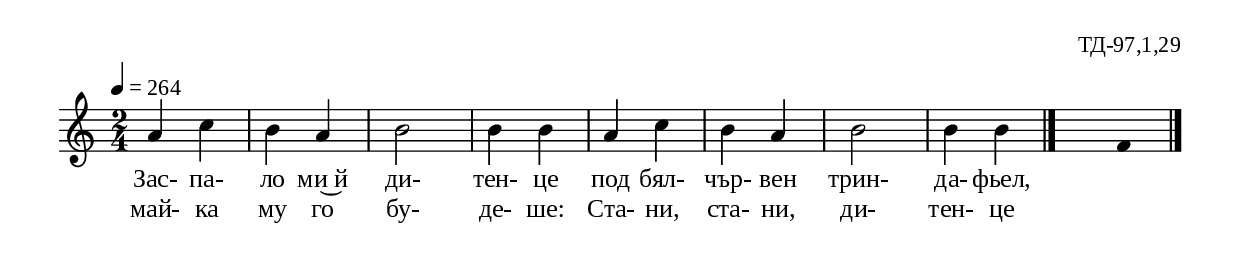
%{
laz_097_1_29
%}

\include "td-preamble.ly"

\score {
\relative c'' {
 \tempo 4 = 264
 \time 2/4
a4 c | b a | b2 | b4 b | a c | b a | b2 | b4 b
 \bar "|."
s4 \fixB f 
 \bar "|." 
}
\addlyrics { Зас- па- ло ми~й ди- тен- це под бял- чър- вен трин- да- фьел, }
\addlyrics { май- ка му го бу- де- ше: Ста- ни, ста- ни, ди- тен- це }
%
\layout {
  indent = #0
  line-width = 190\mm
  ragged-right=##f
}
%
\midi { 
	\context {
		\Score
		tempoWholesPerMinute = #(ly:make-moment 264 4)
		}
	}
}
%
\header{
  opus = "ТД-97,1,29"
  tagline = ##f
}


